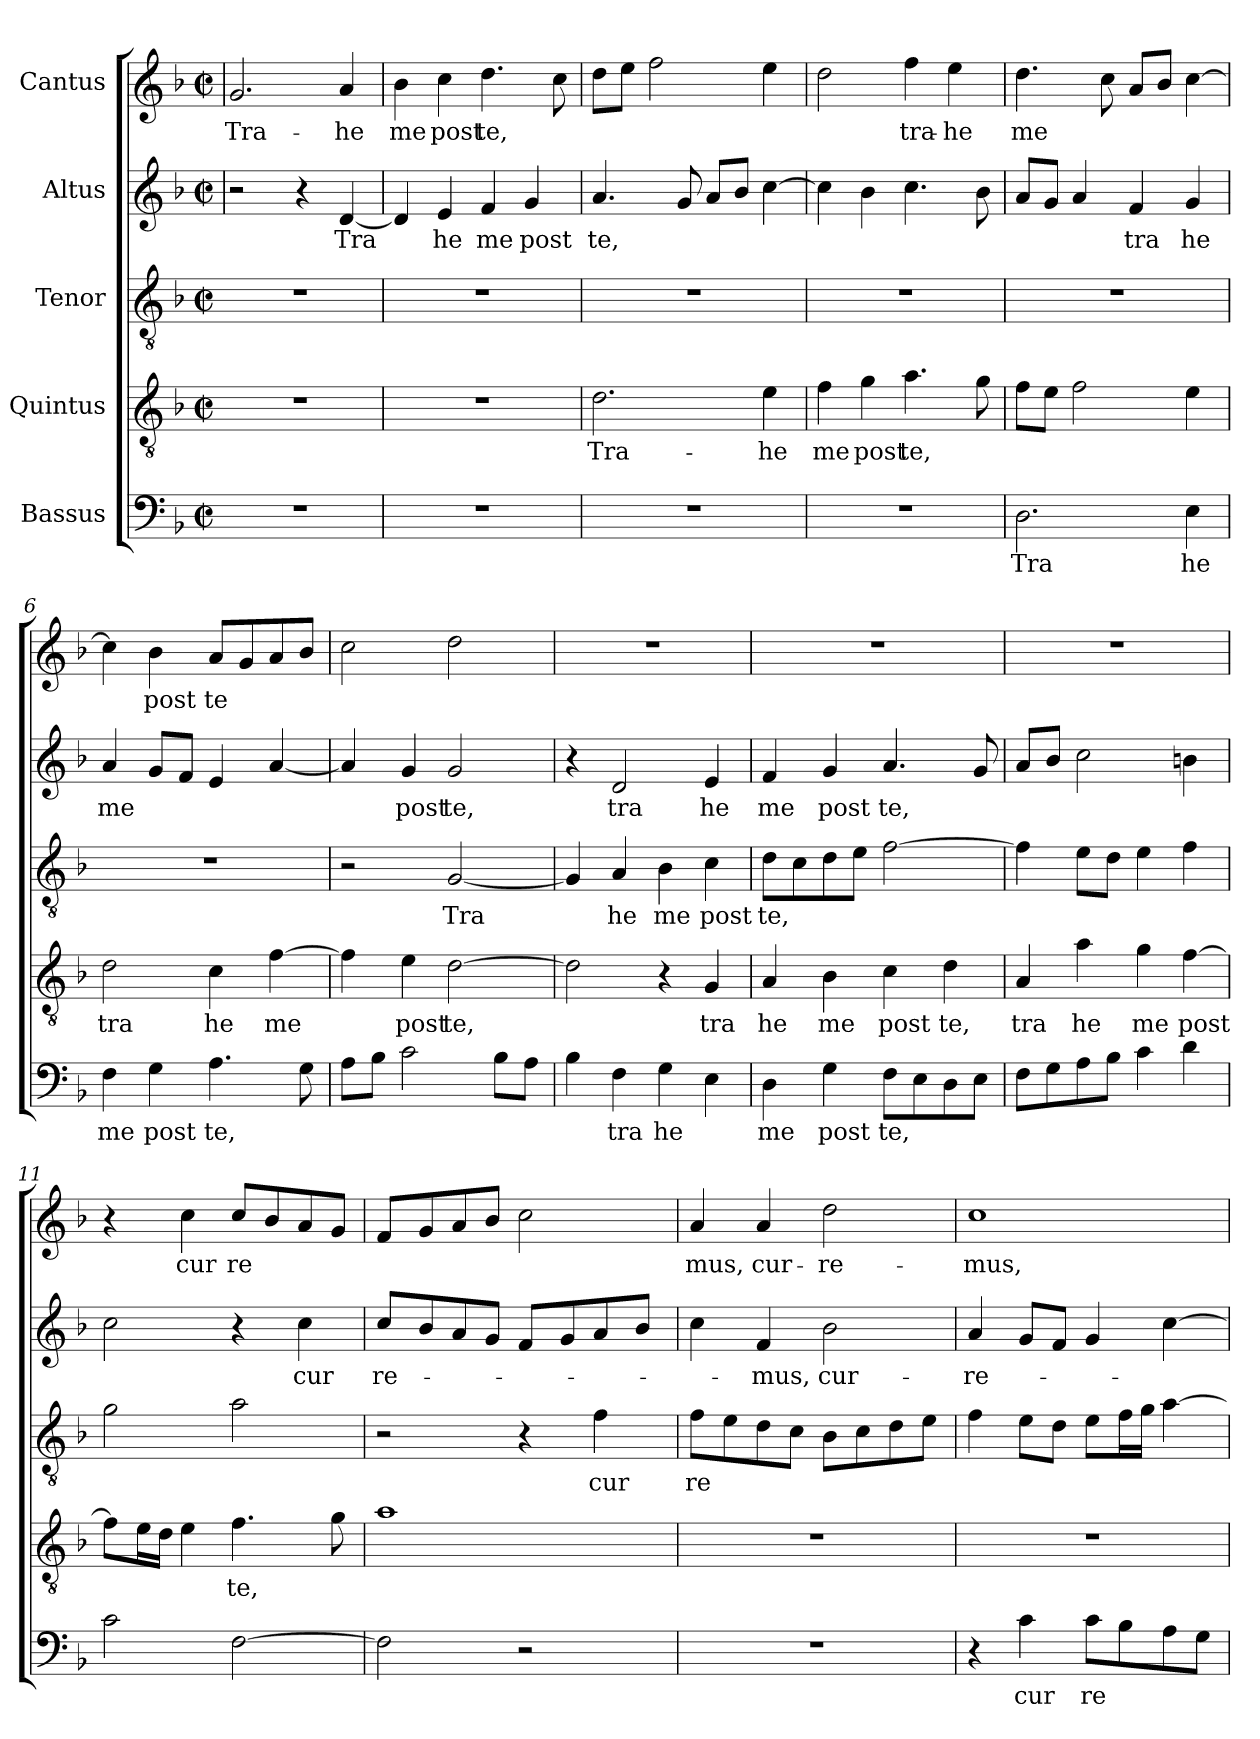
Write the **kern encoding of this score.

**kern	**text	**kern	**text	**kern	**text	**kern	**text	**kern	**text
*part5	*part5	*part4	*part4	*part3	*part3	*part2	*part2	*part1	*part1
*staff5	*staff5	*staff4	*staff4	*staff3	*staff3	*staff2	*staff2	*staff1	*staff1
*I"Bassus	*	*I"Quintus	*	*I"Tenor	*	*I"Altus	*	*I"Cantus	*
!!LO:PB:g=z
*stria5	*	*stria5	*	*stria5	*	*stria5	*	*stria5	*
*clefF4	*	*clefGv2	*	*clefGv2	*	*clefG2	*	*clefG2	*
*k[b-]	*	*k[b-]	*	*k[b-]	*	*k[b-]	*	*k[b-]	*
*F:	*	*F:	*	*F:	*	*F:	*	*F:	*
*M2/2	*	*M2/2	*	*M2/2	*	*M2/2	*	*M2/2	*
*met(c|)	*	*met(c|)	*	*met(c|)	*	*met(c|)	*	*met(c|)	*
=1	=1!	=1	=1!	=1	=1!	=1	=1!	=1!	=1!
!	!	!	!	!	!	!	!	!	!LO:LY:b:cj
1r	.	1r	.	1r	.	2r	.	2.g/	Tra-
.	.	.	.	.	.	4r	.	.	.
!	!	!	!	!	!	!	!LO:LY:b	!	!LO:LY:b:cj
.	.	.	.	.	.	[<4d/	Tra	4a/	-he
=2	=2	=2	=2	=2	=2	=2	=2	=2	=2
!	!	!	!	!	!	!	!	!	!LO:LY:b:cj
1r	.	1r	.	1r	.	4d/]	.	4b-\	me
!	!	!	!	!	!	!	!LO:LY:b:cj	!	!LO:LY:b:cj
.	.	.	.	.	.	4e/	he	4cc\	post
!	!	!	!	!	!	!	!LO:LY:b:cj	!	!LO:LY:b:cj
.	.	.	.	.	.	4f/	me	4.dd\	te,
!	!	!	!	!	!	!	!LO:LY:b:cj	!	!
.	.	.	.	.	.	4g/	post	.	.
.	.	.	.	.	.	.	.	8cc\	.
=3	=3	=3	=3	=3	=3	=3	=3	=3	=3
!	!	!	!LO:LY:b:cj	!	!	!	!LO:LY:b:cj	!	!
1r	.	2.d\	Tra-	1r	.	4.a/	te,	8dd\L	.
.	.	.	.	.	.	.	.	8ee\J	.
.	.	.	.	.	.	.	.	2ff\	.
.	.	.	.	.	.	8g/	.	.	.
.	.	.	.	.	.	8a/L	.	.	.
.	.	.	.	.	.	8b-/J	.	.	.
!	!	!	!LO:LY:b:cj	!	!	!	!	!	!
.	.	4e\	-he	.	.	[>4cc\	.	4ee\	.
=4	=4	=4	=4	=4	=4	=4	=4	=4	=4
!	!	!	!LO:LY:b:cj	!	!	!	!	!	!
1r	.	4f\	me	1r	.	4cc\]	.	2dd\	.
!	!	!	!LO:LY:b:cj	!	!	!	!	!	!
.	.	4g\	post	.	.	4b-\	.	.	.
!	!	!	!LO:LY:b:cj	!	!	!	!	!	!LO:LY:b:cj
.	.	4.a\	te,	.	.	4.cc\	.	4ff\	tra-
!	!	!	!	!	!	!	!	!	!LO:LY:b:cj
.	.	.	.	.	.	.	.	4ee\	-he
.	.	8g\	.	.	.	8b-\	.	.	.
=5	=5	=5	=5	=5	=5	=5	=5	=5	=5
!	!LO:LY:b:cj	!	!	!	!	!	!	!	!LO:LY:b
2.D\	Tra	8f\L	.	1r	.	8a/L	.	4.dd\	me
.	.	8e\J	.	.	.	8g/J	.	.	.
.	.	2f\	.	.	.	4a/	.	.	.
.	.	.	.	.	.	.	.	8cc\	.
!	!	!	!	!	!	!	!LO:LY:b:cj	!	!
.	.	.	.	.	.	4f/	tra	8a/L	.
.	.	.	.	.	.	.	.	8b-/J	.
!	!LO:LY:b:cj	!	!	!	!	!	!LO:LY:b:cj	!	!
4E\	he	4e\	.	.	.	4g/	he	[<4cc\	.
!!LO:LB:g=z
=6	=6	=6	=6	=6	=6	=6	=6	=6	=6
!	!LO:LY:b:cj	!	!LO:LY:b:cj	!	!	!	!LO:LY:b	!	!
4F\	me	2d\	tra	1r	.	4a/	me	4cc\]	.
!	!LO:LY:b:cj	!	!	!	!	!	!	!	!LO:LY:b:cj
4G\	post	.	.	.	.	8g/L	.	4b-\	post
.	.	.	.	.	.	8f/J	.	.	.
!	!LO:LY:b:cj	!	!LO:LY:b:cj	!	!	!	!	!	!LO:LY:b:cj
4.A\	te,	4c\	he	.	.	4e/	.	8a/L	te
.	.	.	.	.	.	.	.	8g/	.
!	!	!	!LO:LY:b	!	!	!	!	!	!
.	.	[>4f\	me	.	.	[<4a/	.	8a/	.
8G\	.	.	.	.	.	.	.	8b-/J	.
=7	=7	=7	=7	=7	=7	=7	=7	=7	=7
8A\L	.	4f\]	.	2r	.	4a/]	.	2cc\	.
8B-\J	.	.	.	.	.	.	.	.	.
!	!	!	!LO:LY:b:cj	!	!	!	!LO:LY:b:cj	!	!
2c\	.	4e\	post	.	.	4g/	post	.	.
!	!	!	!LO:LY:b:cj	!	!LO:LY:b	!	!LO:LY:b:cj	!	!
.	.	[>2d\	te,	[<2G/	Tra	2g/	te,	2dd\	.
8B-\L	.	.	.	.	.	.	.	.	.
8A\J	.	.	.	.	.	.	.	.	.
=8	=8	=8	=8	=8	=8	=8	=8	=8	=8
4B-\	.	2d\]	.	4G/]	.	4r	.	1r	.
!	!LO:LY:b:cj	!	!	!	!LO:LY:b:cj	!	!LO:LY:b:cj	!	!
4F\	tra	.	.	4A/	he	2d/	tra	.	.
!	!LO:LY:b:cj	!	!	!	!LO:LY:b:cj	!	!	!	!
4G\	he	4r	.	4B-\	me	.	.	.	.
!	!	!	!LO:LY:b:cj	!	!LO:LY:b:cj	!	!LO:LY:b:cj	!	!
4E\	.	4G/	tra	4c\	post	4e/	he	.	.
=9	=9	=9	=9	=9	=9	=9	=9	=9	=9
!	!LO:LY:b:cj	!	!LO:LY:b:cj	!	!LO:LY:b:cj	!	!LO:LY:b:cj	!	!
4D\	me	4A/	he	8d\L	te,	4f/	me	1r	.
.	.	.	.	8c\	.	.	.	.	.
!	!LO:LY:b:cj	!	!LO:LY:b:cj	!	!	!	!LO:LY:b:cj	!	!
4G\	post	4B-\	me	8d\	.	4g/	post	.	.
.	.	.	.	8e\J	.	.	.	.	.
!	!LO:LY:b:cj	!	!LO:LY:b:cj	!	!	!	!LO:LY:b:cj	!	!
8F\L	te,	4c\	post	[>2f\	.	4.a/	te,	.	.
8E\	.	.	.	.	.	.	.	.	.
!	!	!	!LO:LY:b:cj	!	!	!	!	!	!
8D\	.	4d\	te,	.	.	.	.	.	.
8E\J	.	.	.	.	.	8g/	.	.	.
=10	=10	=10	=10	=10	=10	=10	=10	=10	=10
!	!	!	!LO:LY:b:cj	!	!	!	!	!	!
8F\L	.	4A/	tra	4f\]	.	8a/L	.	1r	.
8G\	.	.	.	.	.	8b-/J	.	.	.
!	!	!	!LO:LY:b:cj	!	!	!	!	!	!
8A\	.	4a\	he	8e\L	.	2cc\	.	.	.
8B-\J	.	.	.	8d\J	.	.	.	.	.
!	!	!	!LO:LY:b:cj	!	!	!	!	!	!
4c\	.	4g\	me	4e\	.	.	.	.	.
!	!	!	!LO:LY:b	!	!	!	!	!	!
4d\	.	[>4f\	post	4f\	.	4b\	.	.	.
=11	=11	=11	=11	=11	=11	=11	=11	=11	=11
2c\	.	8f\L]	.	2g\	.	2cc\	.	4r	.
.	.	16e\	.	.	.	.	.	.	.
.	.	16d\J	.	.	.	.	.	.	.
!	!	!	!	!	!	!	!	!	!LO:LY:b:cj
.	.	4e\	.	.	.	.	.	4cc\	cur
!	!	!	!LO:LY:b:cj	!	!	!	!	!	!LO:LY:b:cj
[<2F\	.	4.f\	te,	2a\	.	4r	.	8cc/L	re
.	.	.	.	.	.	.	.	8b-/	.
!	!	!	!	!	!	!	!LO:LY:b:cj	!	!
.	.	.	.	.	.	4cc\	cur	8a/	.
.	.	8g\	.	.	.	.	.	8g/J	.
!!LO:LB:g=z
=12	=12	=12	=12	=12	=12	=12	=12	=12	=12
!	!	!	!	!	!	!	!LO:LY:b:cj	!	!
*	*	*^	*	*	*	*	*	*	*
2F\]	.	1a	16.ryy	.	2r	.	8cc/L	re-	8f/L	.
.	.	.	2ryy	.	.	.	.	.	.	.
.	.	.	.	.	.	.	8b-/	.	8g/	.
.	.	.	.	.	.	.	8a/	.	8a/	.
.	.	.	.	.	.	.	8g/J	.	8b-/J	.
2r	.	.	.	.	4r	.	8f/L	.	2cc\	.
.	.	.	4ryy	.	.	.	.	.	.	.
.	.	.	.	.	.	.	8g/	.	.	.
!	!	!	!	!	!	!LO:LY:b:cj	!	!	!	!
.	.	.	.	.	4f\	cur	8a/	.	.	.
.	.	.	8ryy	.	.	.	.	.	.	.
.	.	.	.	.	.	.	8b-/J	.	.	.
.	.	.	32ryy	.	.	.	.	.	.	.
=13	=13	=13	=13	=13	=13	=13	=13	=13	=13	=13
!	!	!	!	!	!	!LO:LY:b:cj	!	!	!	!LO:LY:b:cj
*	*	*v	*v	*	*	*	*	*	*	*
1r	.	1r	.	8f\L	re	4cc\	.	4a/	mus,
.	.	.	.	8e\	.	.	.	.	.
!	!	!	!	!	!	!	!LO:LY:b:cj	!	!LO:LY:b:cj
.	.	.	.	8d\	.	4f/	-mus,	4a/	cur-
.	.	.	.	8c\J	.	.	.	.	.
!	!	!	!	!	!	!	!LO:LY:b:cj	!	!LO:LY:b:cj
.	.	.	.	8B-\L	.	2b-\	cur-	2dd\	-re-
.	.	.	.	8c\	.	.	.	.	.
.	.	.	.	8d\	.	.	.	.	.
.	.	.	.	8e\J	.	.	.	.	.
=14	=14	=14	=14	=14	=14	=14	=14	=14	=14
!	!	!	!	!	!	!	!LO:LY:b:cj	!	!LO:LY:b:cj
4r	.	1r	.	4f\	.	4a/	-re-	1cc	-mus,
!	!LO:LY:b:cj	!	!	!	!	!	!	!	!
4c\	cur	.	.	8e\L	.	8g/L	.	.	.
.	.	.	.	8d\J	.	8f/J	.	.	.
!	!LO:LY:b:cj	!	!	!	!	!	!	!	!
8c\L	re	.	.	8e\L	.	4g/	.	.	.
8B-\	.	.	.	16f\	.	.	.	.	.
.	.	.	.	16g\J	.	.	.	.	.
8A\	.	.	.	[>4a\	.	[>4cc\	.	.	.
8G\J	.	.	.	.	.	.	.	.	.
=	=	=	=	=	=	=	=	=	=
*-	*-	*-	*-	*-	*-	*-	*-	*-	*-
